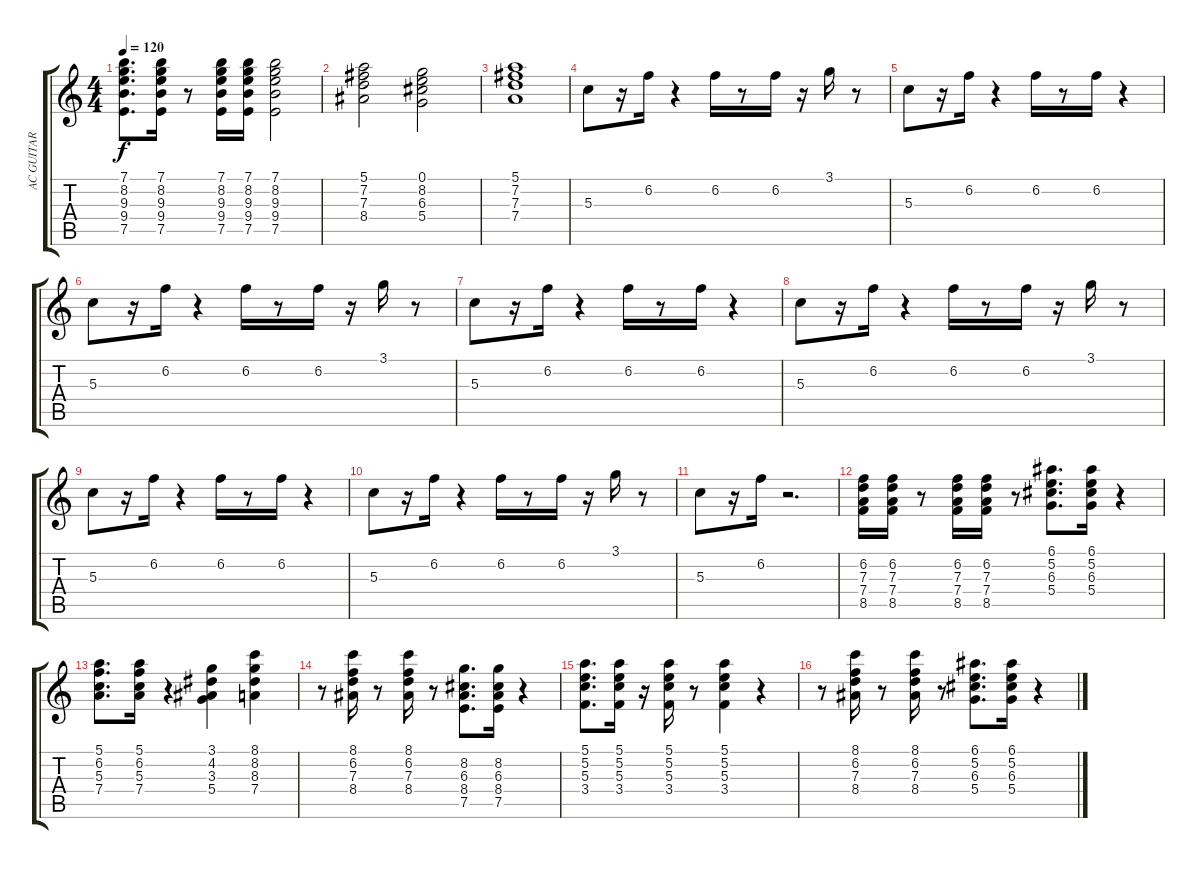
\track ("AC GUITAR" "AC GUITAR") {instrument acousticguitarsteel}
\staff {score tabs}
\tuning (E4 B3 G3 D3 A2 E2) {hide}
\ts (4 4)
\tempo 120
\clef g2
\ks c
(7.1 8.2 9.3 9.4 7.5).8{d dy f} (7.1 8.2 9.3 9.4 7.5).16 r.8 (7.1 8.2 9.3 9.4 7.5).16 (7.1 8.2 9.3 9.4 7.5).16 (7.1 8.2 9.3 9.4 7.5).2 |
(5.1 7.2 7.3 8.4).2 (0.1 8.2 6.3 5.4).2 |
(5.1 7.2 7.3 7.4).1 |
5.3.8 r.16 6.2.16 r.4 6.2.16 r.8 6.2.16 r.16 3.1.16 r.8 |
5.3.8 r.16 6.2.16 r.4 6.2.16 r.8 6.2.16 r.4 |
5.3.8 r.16 6.2.16 r.4 6.2.16 r.8 6.2.16 r.16 3.1.16 r.8 |
5.3.8 r.16 6.2.16 r.4 6.2.16 r.8 6.2.16 r.4 |
5.3.8 r.16 6.2.16 r.4 6.2.16 r.8 6.2.16 r.16 3.1.16 r.8 |
5.3.8 r.16 6.2.16 r.4 6.2.16 r.8 6.2.16 r.4 |
5.3.8 r.16 6.2.16 r.4 6.2.16 r.8 6.2.16 r.16 3.1.16 r.8 |
5.3.8 r.16 6.2.16 r.2{d} |
(6.2 7.3 7.4 8.5).16 (6.2 7.3 7.4 8.5).16 r.8 (6.2 7.3 7.4 8.5).16 (6.2 7.3 7.4 8.5).16 r.8 (6.1 5.2 6.3 5.4).8{d} (6.1 5.2 6.3 5.4).16 r.4 |
(5.1 6.2 5.3 7.4).8{d} (5.1 6.2 5.3 7.4).16 r.4 (3.1 4.2 3.3 5.4).4 (8.1 8.2 8.3 7.4).4 |
r.8 (8.1 6.2 7.3 8.4).16 r.8 (8.1 6.2 7.3 8.4).16 r.8 (8.2 6.3 8.4 7.5).8{d} (8.2 6.3 8.4 7.5).16 r.4 |
(5.1 5.2 5.3 3.4).8{d} (5.1 5.2 5.3 3.4).16 r.16 (5.1 5.2 5.3 3.4).16 r.8 (5.1 5.2 5.3 3.4).4 r.4 |
r.8 (8.1 6.2 7.3 8.4).16 r.8 (8.1 6.2 7.3 8.4).16 r.8 (6.1 5.2 6.3 5.4).8{d} (6.1 5.2 6.3 5.4).16 r.4
